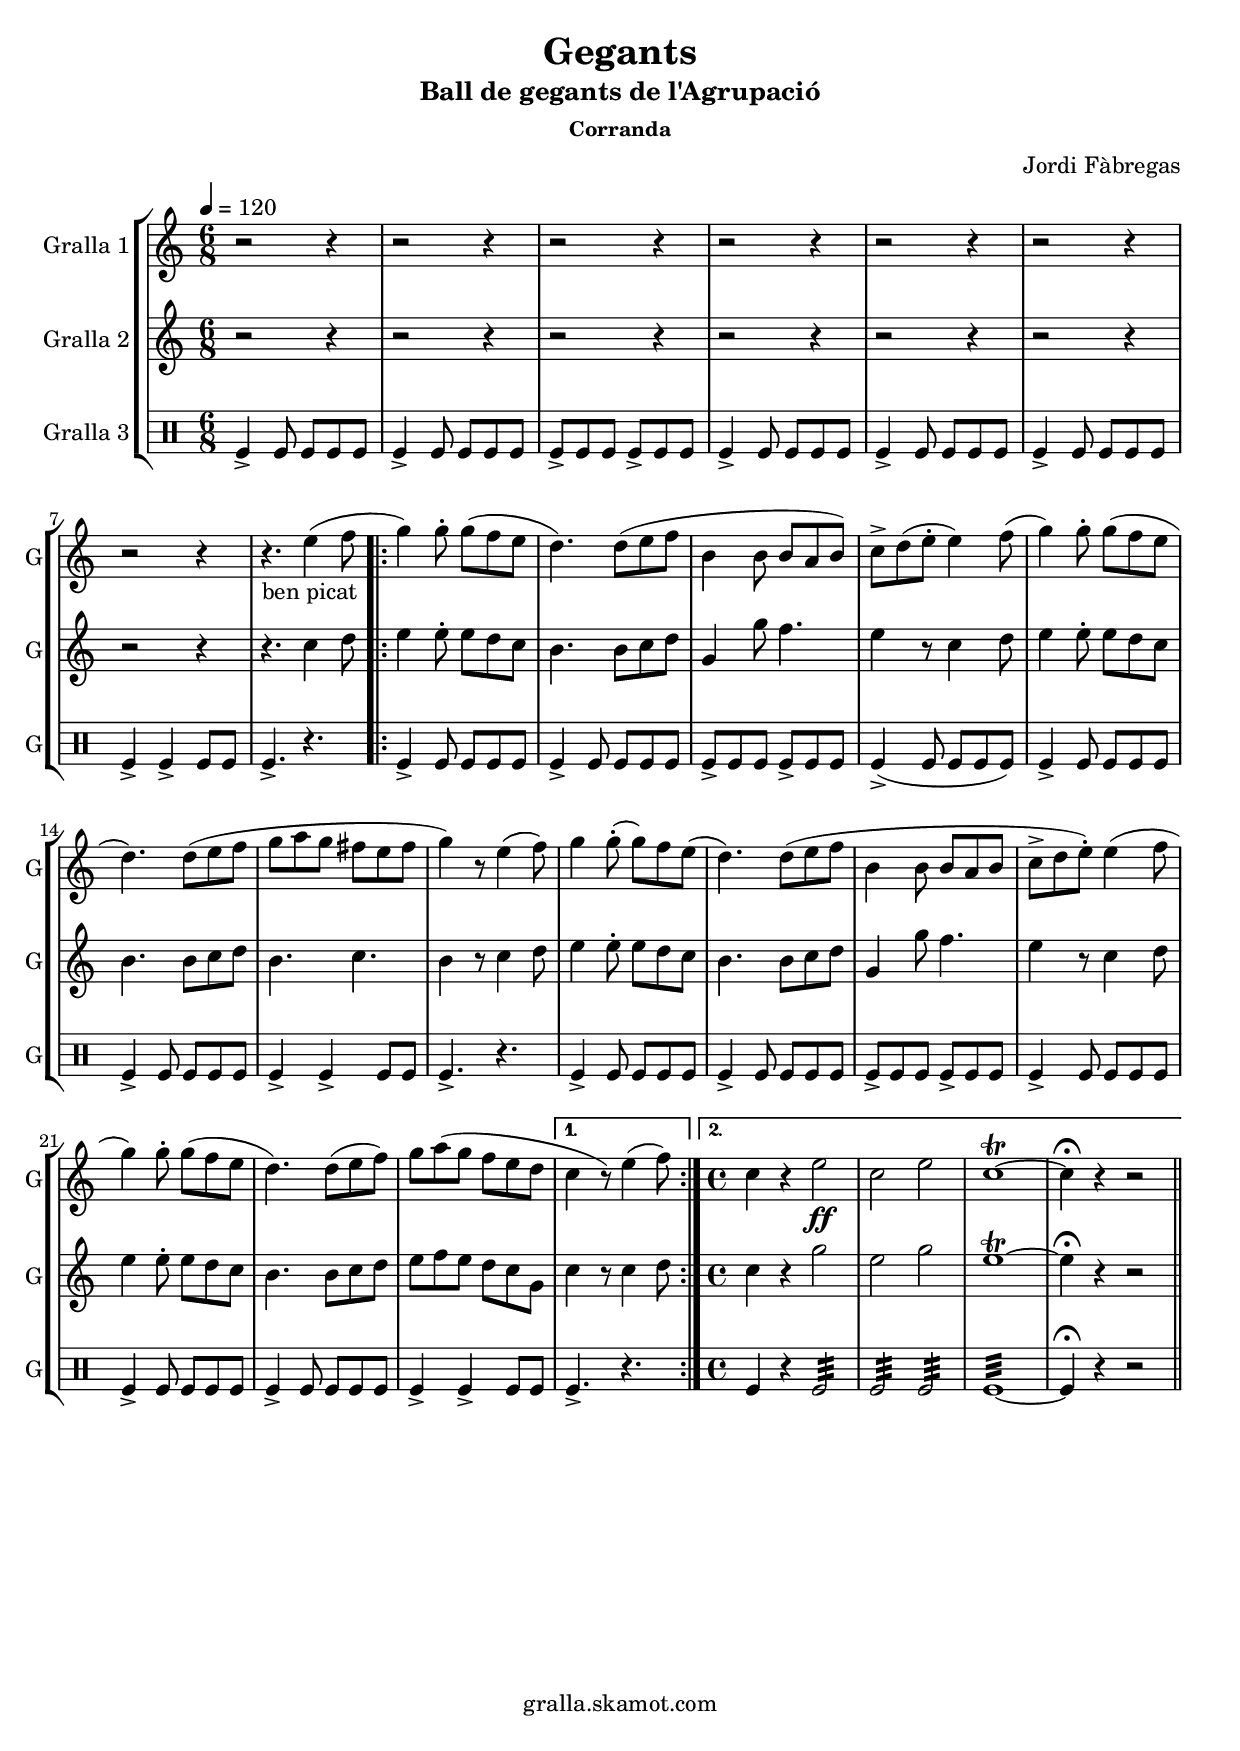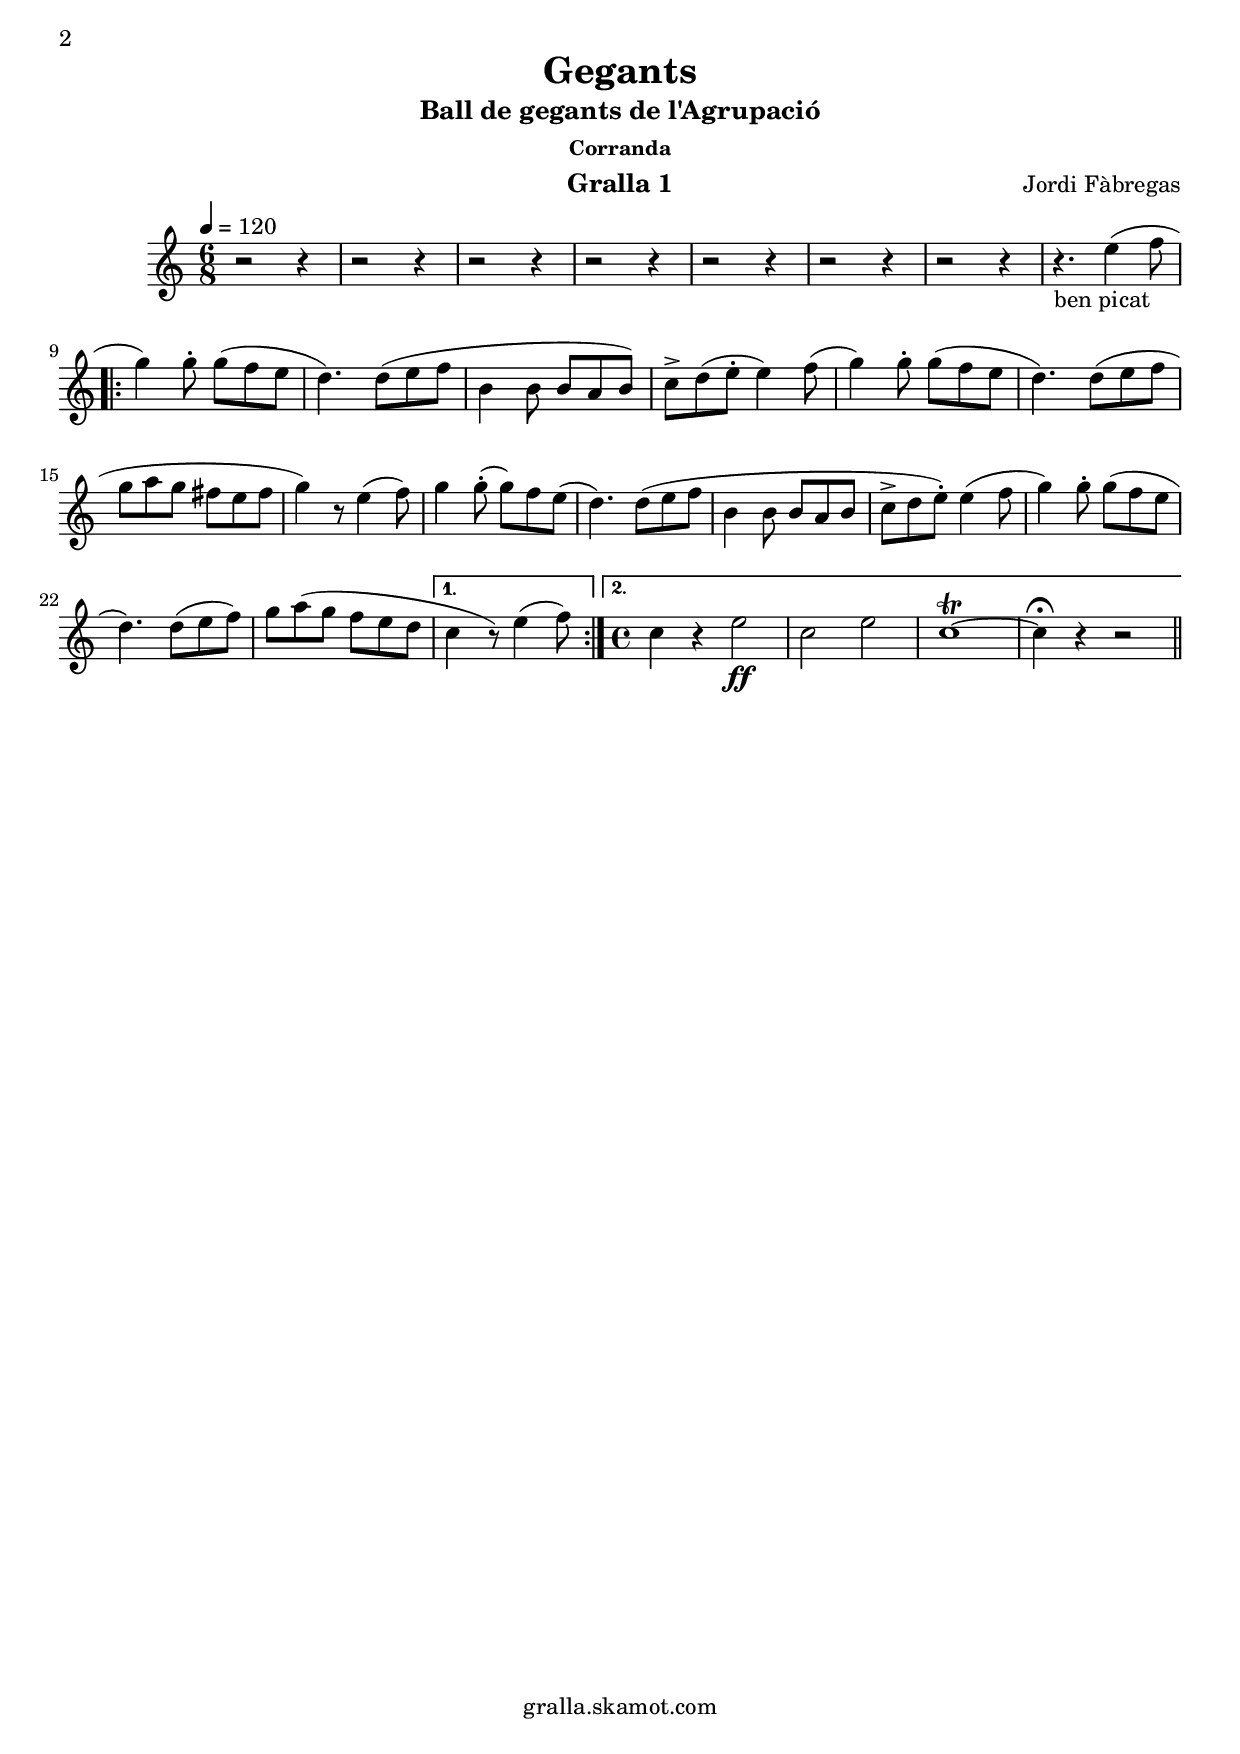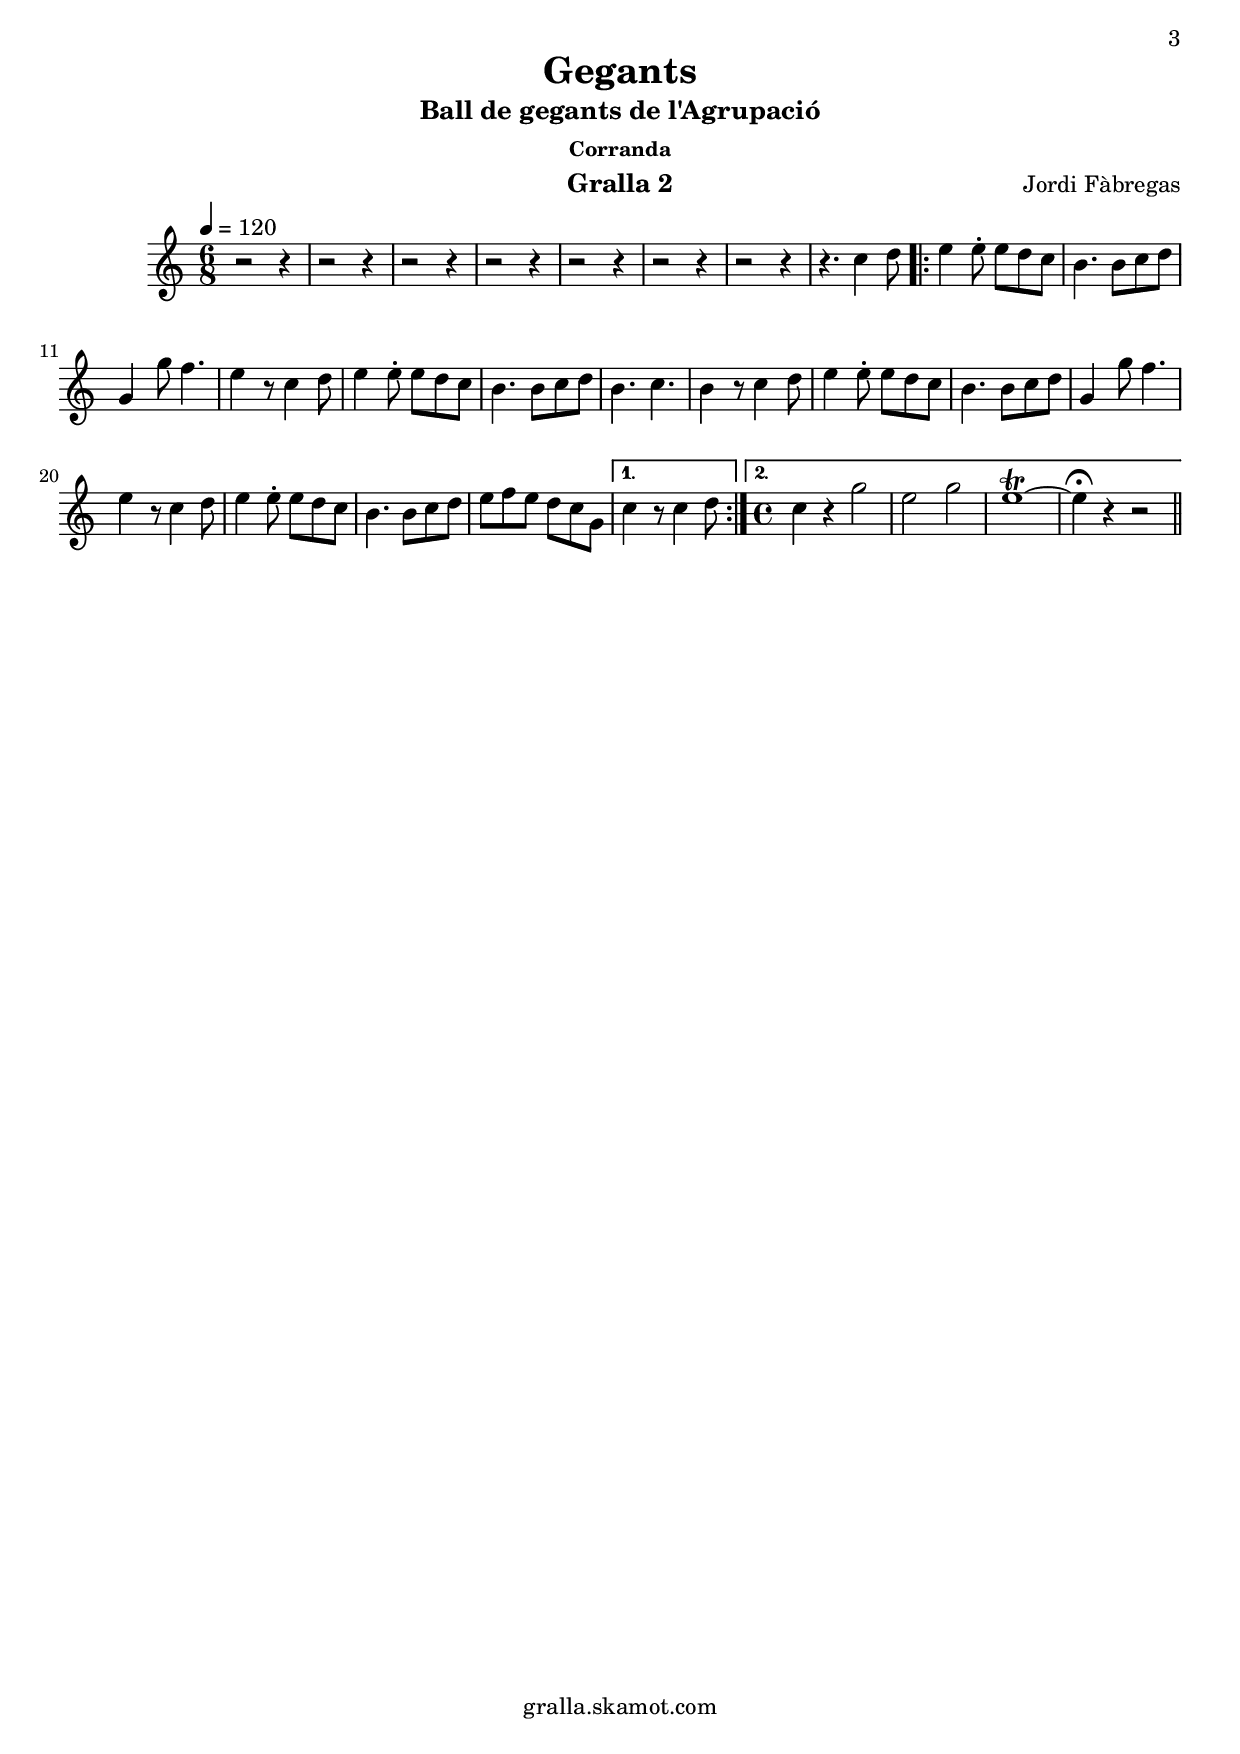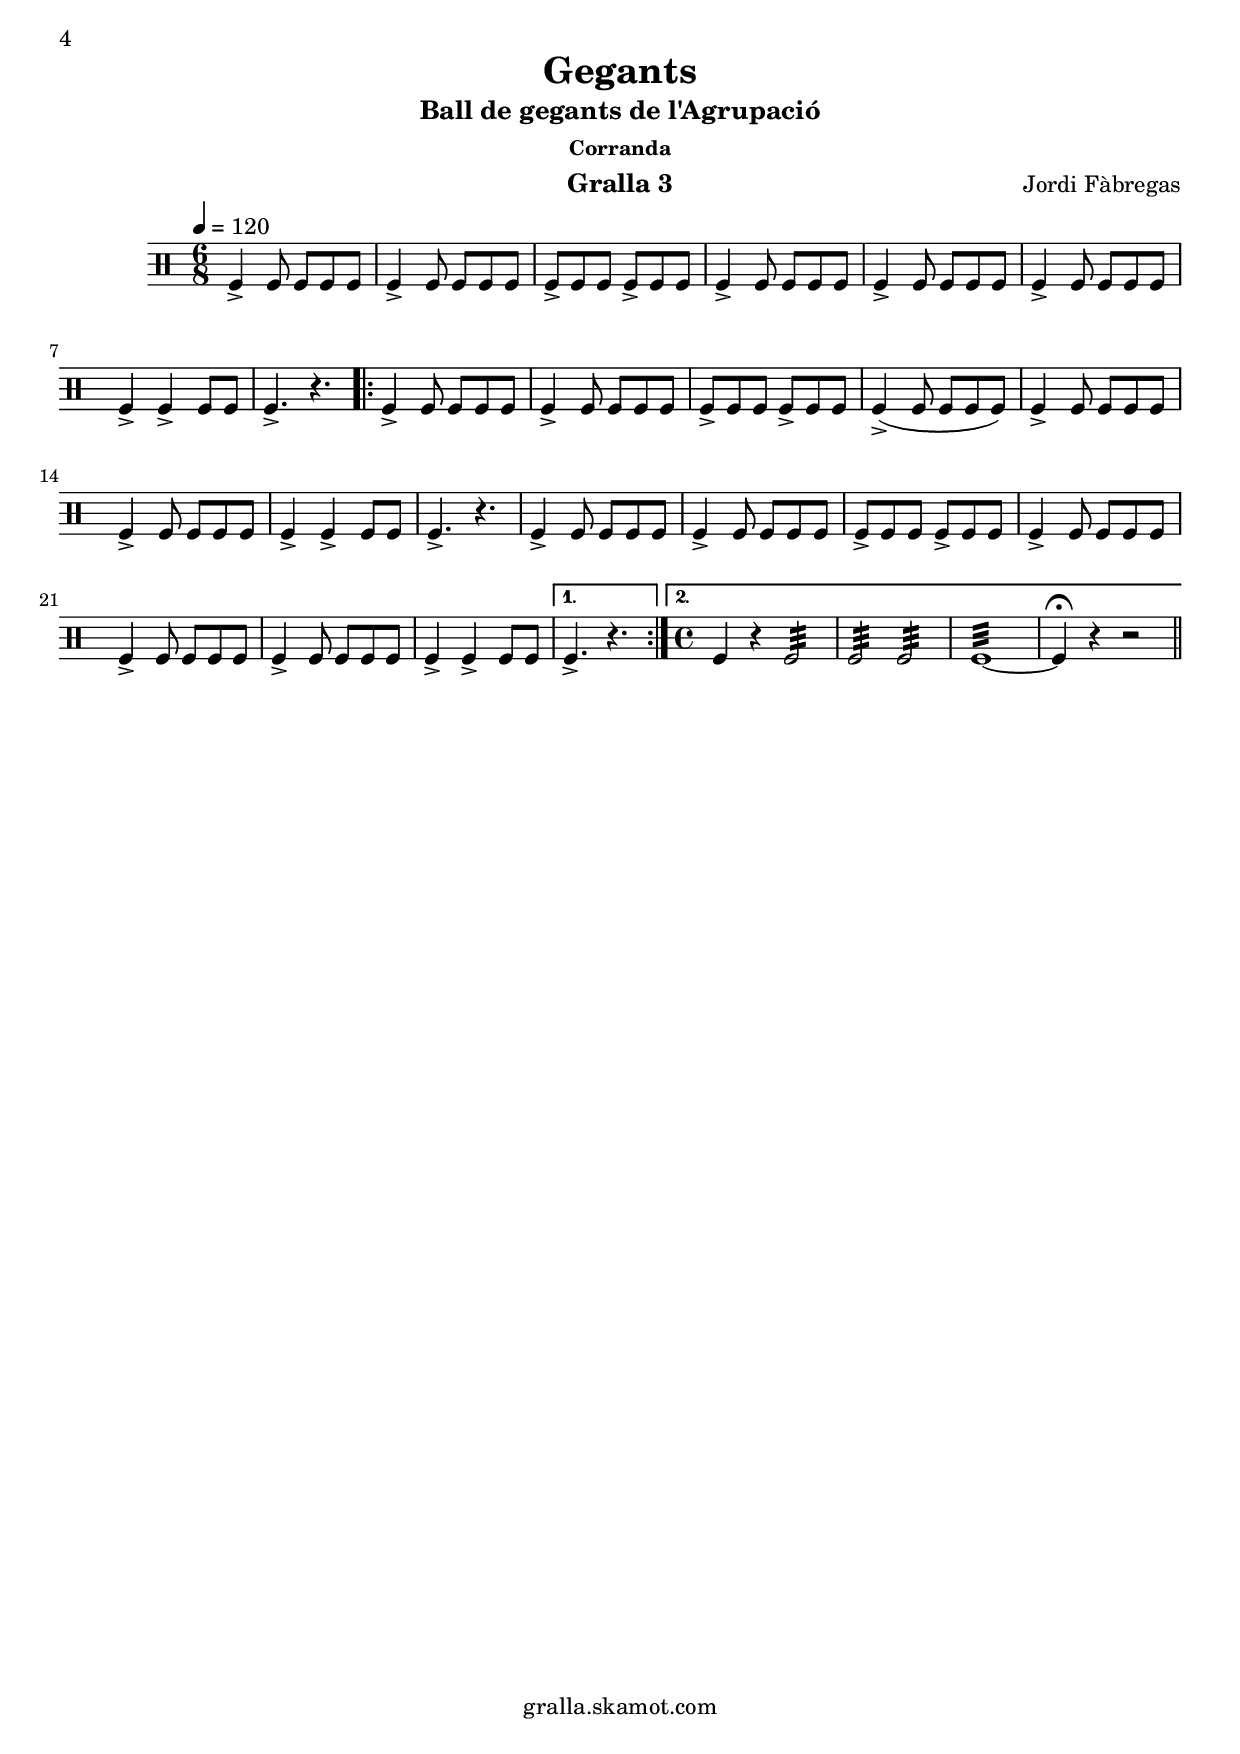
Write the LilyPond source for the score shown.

\version "2.16.2"

\header {
  dedication=""
  title="Gegants"
  subtitle="Ball de gegants de l'Agrupació"
  subsubtitle="Corranda"
  poet=""
  meter=""
  piece=""
  composer="Jordi Fàbregas"
  arranger=""
  opus=""
  instrument=""
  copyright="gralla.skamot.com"
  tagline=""
}

liniaroAa =
\relative e''
{
  \tempo 4=120
  \clef treble
  \key c \major
  \time 6/8
  r2 r4  |
  r2 r4  |
  r2 r4  |
  r2 r4  |
  %05
  r2 r4  |
  r2 r4  |
  r2 r4  |
  r4. _"ben picat" e4 ( ( f8  |
  \repeat volta 2 { g4 ) g8-. g ( f e  |
  %10
  d4. ) ) d8 ( e f  |
  b,4 b8 b a b )  |
  c8-> d ( ( e-. e4 ) ) f8 ( (  |
  g4 ) g8-. g ( f e  |
  d4. ) ) d8 ( e f  |
  %15
  g8 a g fis e  fis   |
  g4 ) r8 e4 (  f8  )  |
  g4 g8-. ( g ) f e (  |
  d4. ) d8 ( e f  |
  b,4 b8 b a b  |
  %20
  c8->  d e-.  ) e4 ( ( f8  |
  g4 ) g8-. g ( f e  |
  d4. ) ) d8 ( e f )  |
  g8 a ( g f e d }
  \alternative { { c4 r8 ) e4 ( f8 ) }
  %25
  { \time 4/4 c4 r e2 \ff  |
  c2 e  |
  c1\trill ~  |
  c4\fermata r r2 } } \bar "||"
}

liniaroAb =
\relative c''
{
  \tempo 4=120
  \clef treble
  \key c \major
  \time 6/8
  r2 r4  |
  r2 r4  |
  r2 r4  |
  r2 r4  |
  %05
  r2 r4  |
  r2 r4  |
  r2 r4  |
  r4. c4 d8  |
  \repeat volta 2 { e4 e8-. e d c  |
  %10
  b4. b8 c d  |
  g,4 g'8 f4.  |
  e4 r8 c4 d8  |
  e4 e8-. e d c  |
  b4. b8 c d  |
  %15
  b4. c  |
  b4 r8 c4 d8  |
  e4 e8-. e d c  |
  b4. b8 c d  |
  g,4 g'8 f4.  |
  %20
  e4 r8 c4 d8  |
  e4 e8-. e d c  |
  b4. b8 c d  |
  e8 f e d c g }
  \alternative { { c4 r8 c4 d8 }
  %25
  { \time 4/4 c4 r g'2  |
  e2 g  |
  e1\trill ~  |
  e4\fermata r r2 } } \bar "||"
}

liniaroAc =
\drummode
{
  \tempo 4=120
  \time 6/8
  tomfl4-> tomfl8 tomfl tomfl tomfl  |
  tomfl4-> tomfl8 tomfl tomfl tomfl  |
  tomfl8-> tomfl tomfl tomfl-> tomfl tomfl  |
  tomfl4-> tomfl8 tomfl tomfl tomfl  |
  %05
  tomfl4-> tomfl8 tomfl tomfl tomfl  |
  tomfl4-> tomfl8 tomfl tomfl tomfl  |
  tomfl4-> tomfl-> tomfl8 tomfl  |
  tomfl4.-> r  |
  \repeat volta 2 { tomfl4-> tomfl8 tomfl tomfl tomfl  |
  %10
  tomfl4-> tomfl8 tomfl tomfl tomfl  |
  tomfl8-> tomfl tomfl tomfl-> tomfl tomfl  |
  tomfl4-> ( tomfl8 tomfl tomfl tomfl )  |
  tomfl4-> tomfl8 tomfl tomfl tomfl  |
  tomfl4-> tomfl8 tomfl tomfl tomfl  |
  %15
  tomfl4-> tomfl-> tomfl8 tomfl  |
  tomfl4.-> r  |
  tomfl4-> tomfl8 tomfl tomfl tomfl  |
  tomfl4-> tomfl8 tomfl tomfl tomfl  |
  tomfl8-> tomfl tomfl tomfl-> tomfl tomfl  |
  %20
  tomfl4-> tomfl8 tomfl tomfl tomfl  |
  tomfl4-> tomfl8 tomfl tomfl tomfl  |
  tomfl4-> tomfl8 tomfl tomfl tomfl  |
  tomfl4-> tomfl-> tomfl8 tomfl }
  \alternative { { tomfl4.-> r }
  %25
  { \time 4/4 tomfl4 r tomfl2:32  |
  tomfl2:32 tomfl:32  |
  tomfl1:32 ~  |
  tomfl4\fermata r r2 } } \bar "||"
}

\bookpart {
  \score {
    \new StaffGroup {
      \override Score.RehearsalMark #'self-alignment-X = #LEFT
      <<
        \new Staff \with {instrumentName = #"Gralla 1" shortInstrumentName = #"G"} \liniaroAa
        \new Staff \with {instrumentName = #"Gralla 2" shortInstrumentName = #"G"} \liniaroAb
        \new DrumStaff \with {instrumentName = #"Gralla 3" shortInstrumentName = #"G"} \liniaroAc
      >>
    }
    \layout {}
  }
  \score { \unfoldRepeats
    \new StaffGroup {
      \override Score.RehearsalMark #'self-alignment-X = #LEFT
      <<
        \new Staff \with {instrumentName = #"Gralla 1" shortInstrumentName = #"G"} \liniaroAa
        \new Staff \with {instrumentName = #"Gralla 2" shortInstrumentName = #"G"} \liniaroAb
        \new DrumStaff \with {instrumentName = #"Gralla 3" shortInstrumentName = #"G"} \liniaroAc
      >>
    }
    \midi {
      \set Staff.midiInstrument = "oboe"
      \set DrumStaff.midiInstrument = "drums"
    }
  }
}

\bookpart {
  \header {instrument="Gralla 1"}
  \score {
    \new StaffGroup {
      \override Score.RehearsalMark #'self-alignment-X = #LEFT
      <<
        \new Staff \liniaroAa
      >>
    }
    \layout {}
  }
  \score { \unfoldRepeats
    \new StaffGroup {
      \override Score.RehearsalMark #'self-alignment-X = #LEFT
      <<
        \new Staff \liniaroAa
      >>
    }
    \midi {
      \set Staff.midiInstrument = "oboe"
      \set DrumStaff.midiInstrument = "drums"
    }
  }
}

\bookpart {
  \header {instrument="Gralla 2"}
  \score {
    \new StaffGroup {
      \override Score.RehearsalMark #'self-alignment-X = #LEFT
      <<
        \new Staff \liniaroAb
      >>
    }
    \layout {}
  }
  \score { \unfoldRepeats
    \new StaffGroup {
      \override Score.RehearsalMark #'self-alignment-X = #LEFT
      <<
        \new Staff \liniaroAb
      >>
    }
    \midi {
      \set Staff.midiInstrument = "oboe"
      \set DrumStaff.midiInstrument = "drums"
    }
  }
}

\bookpart {
  \header {instrument="Gralla 3"}
  \score {
    \new StaffGroup {
      \override Score.RehearsalMark #'self-alignment-X = #LEFT
      <<
        \new DrumStaff \liniaroAc
      >>
    }
    \layout {}
  }
  \score { \unfoldRepeats
    \new StaffGroup {
      \override Score.RehearsalMark #'self-alignment-X = #LEFT
      <<
        \new DrumStaff \liniaroAc
      >>
    }
    \midi {
      \set Staff.midiInstrument = "oboe"
      \set DrumStaff.midiInstrument = "drums"
    }
  }
}

